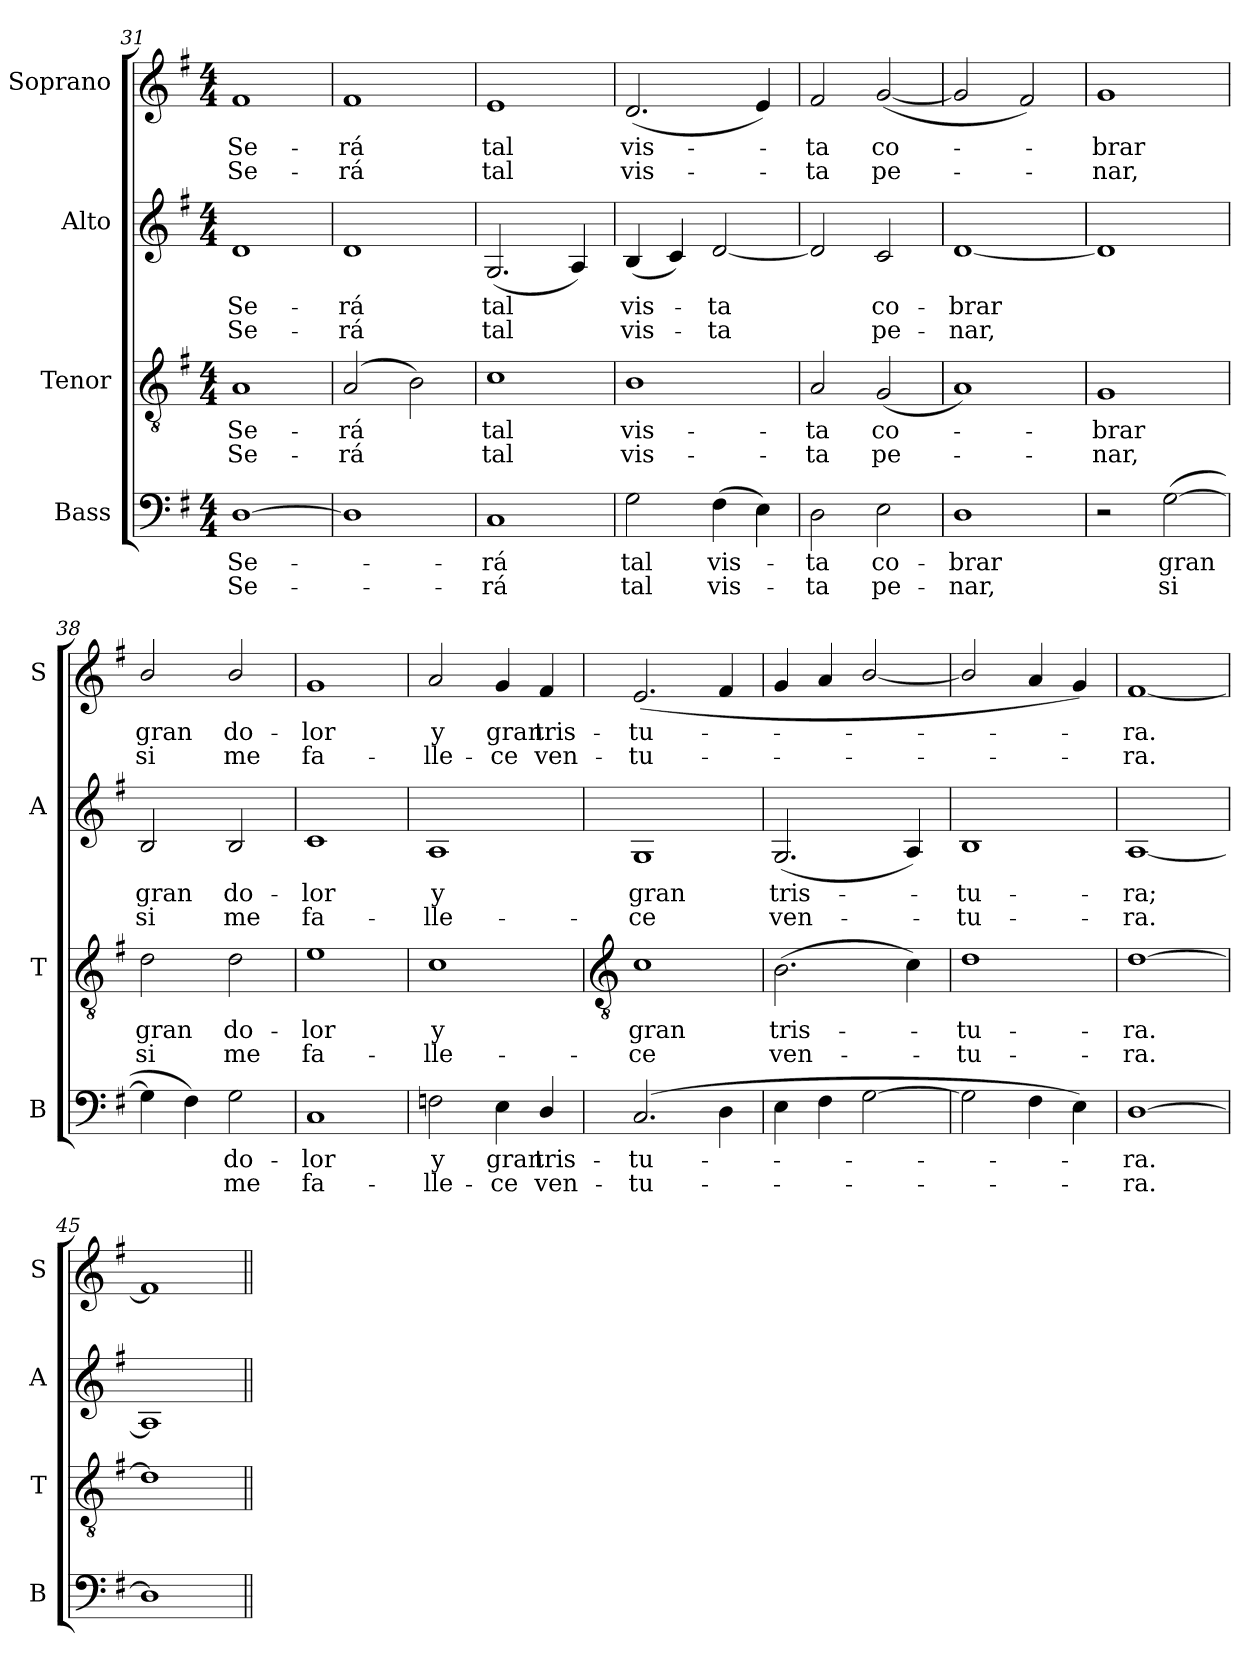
**kern	**text	**text	**kern	**text	**text	**kern	**text	**text	**kern	**text	**text
*part4	*part4	*part4	*part3	*part3	*part3	*part2	*part2	*part2	*part1	*part1	*part1
*staff4	*staff4	*staff4	*staff3	*staff3	*staff3	*staff2	*staff2	*staff2	*staff1	*staff1	*staff1
*I"Bass	*	*	*I"Tenor	*	*	*I"Alto	*	*	*I"Soprano	*	*
*I'B	*	*	*I'T	*	*	*I'A	*	*	*I'S	*	*
!!LO:LB:g=z
*clefF4	*	*	*clefGv2	*	*	*clefG2	*	*	*clefG2	*	*
*k[f#]	*	*	*k[f#]	*	*	*k[f#]	*	*	*k[f#]	*	*
*G:	*	*	*G:	*	*	*G:	*	*	*G:	*	*
*M4/4	*	*	*M4/4	*	*	*M4/4	*	*	*M4/4	*	*
=31	=31	=31	=31	=31	=31	=31	=31	=31	=31	=31	=31
!	!LO:LY:b	!LO:LY:b	!	!LO:LY:b	!LO:LY:b	!	!LO:LY:b	!LO:LY:b	!	!LO:LY:b	!LO:LY:b
[1D	Se-	Se-	1A	Se-	-Se-	1d	Se-	-Se-	1f#	Se-	-Se-
=32	=32	=32	=32	=32	=32	=32	=32	=32	=32	=32	=32
!	!	!	!	!LO:LY:b	!LO:LY:b	!	!LO:LY:b	!LO:LY:b	!	!LO:LY:b	!LO:LY:b
1D]	.	.	(<2A	-rá	rá	1d	-rá	rá	1f#	-rá	rá
.	.	.	2B)	.	.	.	.	.	.	.	.
=33	=33	=33	=33	=33	=33	=33	=33	=33	=33	=33	=33
!	!LO:LY:b	!LO:LY:b	!	!LO:LY:b	!LO:LY:b	!	!LO:LY:b	!LO:LY:b	!	!LO:LY:b	!LO:LY:b
1C	rá	rá	1c	tal	tal	(<2.G	tal	tal	1e	tal	tal
.	.	.	.	.	.	4A)	.	.	.	.	.
=34	=34	=34	=34	=34	=34	=34	=34	=34	=34	=34	=34
!	!LO:LY:b	!LO:LY:b	!	!LO:LY:b	!LO:LY:b	!	!LO:LY:b	!LO:LY:b	!	!LO:LY:b	!LO:LY:b
2G	tal	tal	1B	vis-	-vis-	(<4B	vis-	vis-	(<2.d	vis-	vis-
.	.	.	.	.	.	4c)	.	.	.	.	.
!	!LO:LY:b	!LO:LY:b	!	!	!	!	!LO:LY:b	!LO:LY:b	!	!	!
(>4F#	vis-	vis-	.	.	.	[2d	ta	ta	.	.	.
4E)	.	.	.	.	.	.	.	.	4e)	.	.
=35	=35	=35	=35	=35	=35	=35	=35	=35	=35	=35	=35
!	!LO:LY:b	!LO:LY:b	!	!LO:LY:b	!LO:LY:b	!	!	!	!	!LO:LY:b	!LO:LY:b
2D	ta	ta	2A	-ta	ta	2d]	.	.	2f#	ta	ta
!	!LO:LY:b	!LO:LY:b	!	!LO:LY:b	!LO:LY:b	!	!LO:LY:b	!LO:LY:b	!	!LO:LY:b	!LO:LY:b
2E	co-	-pe-	(<2G	co-	pe-	2c	co-	-pe-	(<[2g	co-	pe-
=36	=36	=36	=36	=36	=36	=36	=36	=36	=36	=36	=36
!	!LO:LY:b	!LO:LY:b	!	!	!	!	!LO:LY:b	!LO:LY:b	!	!	!
1D	-brar	nar,	1A)	.	.	[1d	-brar	nar,	2g]	.	.
.	.	.	.	.	.	.	.	.	2f#)	.	.
=37	=37	=37	=37	=37	=37	=37	=37	=37	=37	=37	=37
!	!	!	!	!LO:LY:b	!LO:LY:b	!	!	!	!	!LO:LY:b	!LO:LY:b
2r	.	.	1G	brar	nar,	1d]	.	.	1g	brar	nar,
!	!LO:LY:b	!LO:LY:b	!	!	!	!	!	!	!	!	!
(>[2G	gran	si	.	.	.	.	.	.	.	.	.
=38	=38	=38	=38	=38	=38	=38	=38	=38	=38	=38	=38
!	!	!	!	!LO:LY:b	!LO:LY:b	!	!LO:LY:b	!LO:LY:b	!	!LO:LY:b	!LO:LY:b
4G]	.	.	2d	gran	si	2B	gran	si	2b/	gran	si
4F#)	.	.	.	.	.	.	.	.	.	.	.
!	!LO:LY:b	!LO:LY:b	!	!LO:LY:b	!LO:LY:b	!	!LO:LY:b	!LO:LY:b	!	!LO:LY:b	!LO:LY:b
2G	do-	-me	2d	do-	-me	2B	do-	-me	2b/	do-	-me
=39	=39	=39	=39	=39	=39	=39	=39	=39	=39	=39	=39
!	!LO:LY:b	!LO:LY:b	!	!LO:LY:b	!LO:LY:b	!	!LO:LY:b	!LO:LY:b	!	!LO:LY:b	!LO:LY:b
1C	lor	fa-	1e	lor	fa-	1c	lor	fa-	1g	lor	fa-
=40	=40	=40	=40	=40	=40	=40	=40	=40	=40	=40	=40
!	!LO:LY:b	!LO:LY:b	!	!LO:LY:b	!LO:LY:b	!	!LO:LY:b	!LO:LY:b	!	!LO:LY:b	!LO:LY:b
2Fn	-y	lle-	1c	-y	lle-	1A	-y	lle-	2a	-y	lle-
!	!LO:LY:b	!LO:LY:b	!	!	!	!	!	!	!	!LO:LY:b	!LO:LY:b
4E	-gran	ce	.	.	.	.	.	.	4g	-gran	ce
!	!LO:LY:b	!LO:LY:b	!	!	!	!	!	!	!	!LO:LY:b	!LO:LY:b
4D/	tris-	-ven-	.	.	.	.	.	.	4f#	tris-	-ven-
!!LO:LB:g=z
=41	=41	=41	=41	=41	=41	=41	=41	=41	=41	=41	=41
*	*	*	*clefGv2	*	*	*	*	*	*	*	*
!	!LO:LY:b	!LO:LY:b	!	!LO:LY:b	!LO:LY:b	!	!LO:LY:b	!LO:LY:b	!	!LO:LY:b	!LO:LY:b
(>2.C	-tu-	tu-	1c	-gran	ce	1G	-gran	ce	(<2.e	-tu-	tu-
4D	.	.	.	.	.	.	.	.	4f#	.	.
=42	=42	=42	=42	=42	=42	=42	=42	=42	=42	=42	=42
!	!	!	!	!LO:LY:b	!LO:LY:b	!	!LO:LY:b	!LO:LY:b	!	!	!
4E	.	.	(>2.B	tris-	ven-	(<2.G	tris-	ven-	4g	.	.
4F#	.	.	.	.	.	.	.	.	4a	.	.
[2G	.	.	.	.	.	.	.	.	[2b/	.	.
.	.	.	4c)	.	.	4A)	.	.	.	.	.
=43	=43	=43	=43	=43	=43	=43	=43	=43	=43	=43	=43
!	!	!	!	!LO:LY:b	!LO:LY:b	!	!LO:LY:b	!LO:LY:b	!	!	!
2G]	.	.	1d	tu-	-tu-	1B	tu-	-tu-	2b/]	.	.
4F#	.	.	.	.	.	.	.	.	4a	.	.
4E)	.	.	.	.	.	.	.	.	4g)	.	.
=44	=44	=44	=44	=44	=44	=44	=44	=44	=44	=44	=44
!	!LO:LY:b	!LO:LY:b	!	!LO:LY:b	!LO:LY:b	!	!LO:LY:b	!LO:LY:b	!	!LO:LY:b	!LO:LY:b
[1D	ra.	ra.	[1d	-ra.	ra.	[1A	-ra;	ra.	[1f#	ra.	ra.
=45	=45	=45	=45	=45	=45	=45	=45	=45	=45	=45	=45
1D]	.	.	1d]	.	.	1A]	.	.	1f#]	.	.
=||	=||	=||	=||	=||	=||	=||	=||	=||	=||	=||	=||
*-	*-	*-	*-	*-	*-	*-	*-	*-	*-	*-	*-
